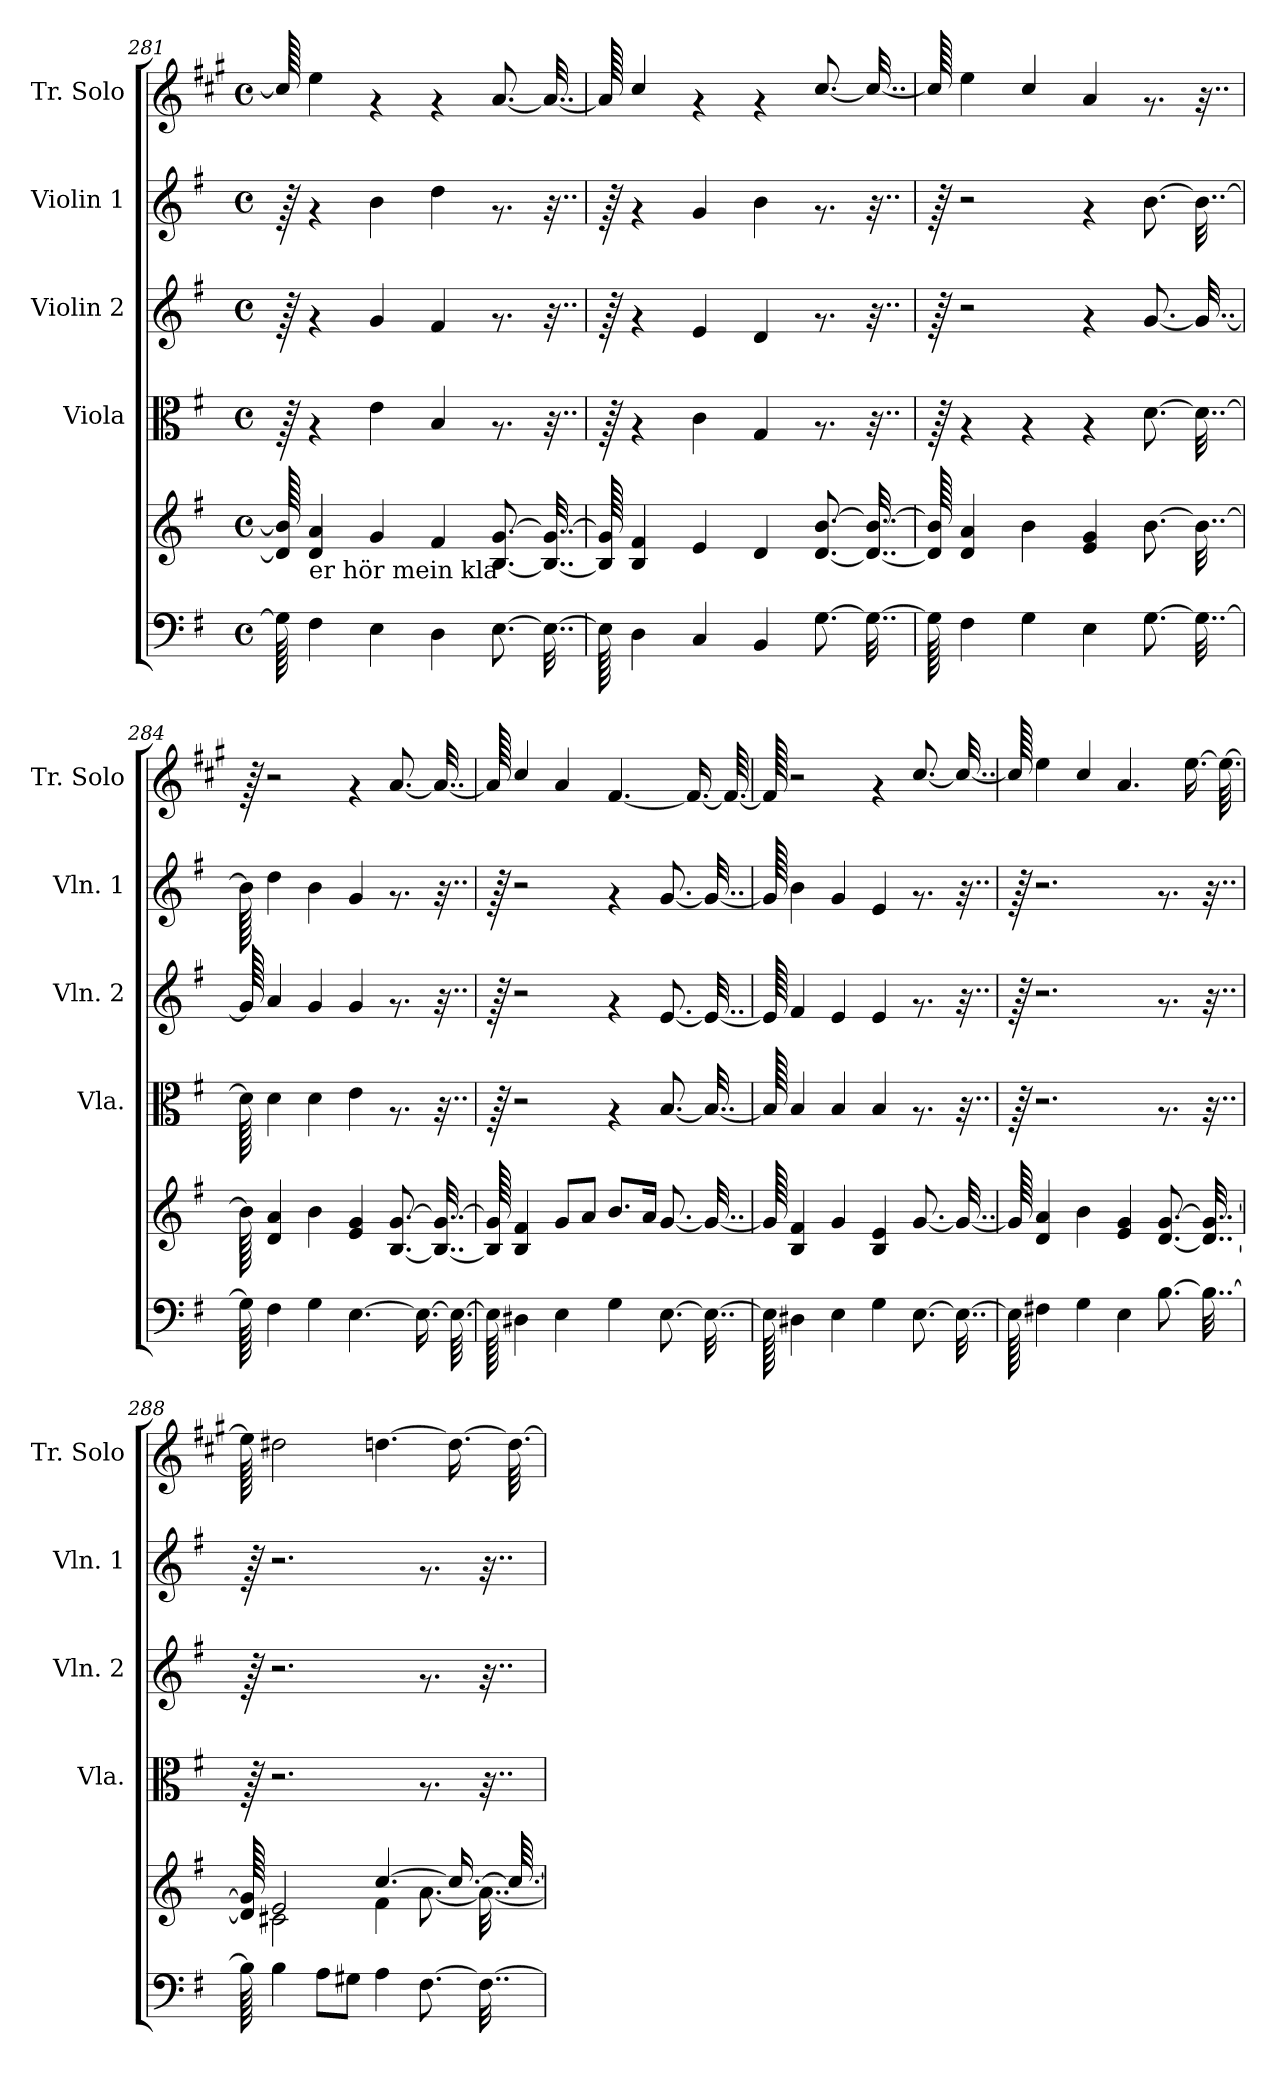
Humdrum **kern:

**kern	**kern	**kern	**kern	**kern	**kern
*part6	*part5	*part4	*part3	*part2	*part1
*staff6	*staff5	*staff4	*staff3	*staff2	*staff1
*	*	*I"Viola	*I"Violin 2	*I"Violin 1	*I"Tr. Solo
*	*	*I'Vla.	*I'Vln. 2	*I'Vln. 1	*I'Tr. Solo
*clefF4	*clefG2	*clefC3	*clefG2	*clefG2	*clefG2
*	*	*	*	*	*ITrd1c2
*k[f#]	*k[f#]	*k[f#]	*k[f#]	*k[f#]	*k[f#]
*G:	*G:	*G:	*G:	*G:	*G:
*M4/4	*M4/4	*M4/4	*M4/4	*M4/4	*M4/4
*met(c)	*met(c)	*met(c)	*met(c)	*met(c)	*met(c)
=281	=281	=281	=281	=281	=281
128G\]	128d/] 128b/]	128rG	128rf	128rf	128b/]
!	!LO:TX:b:t=er hör mein kla	!	!	!	!
4F#\	4d/ 4a/	4rG	4rf	4rf	4dd\
4E\	4g/	4e\	4g/	4b\	4rf
4D\	4f#/	4B/	4f#/	4dd\	4rf
[>8.E\	[<8.B/ [<8.g/	8.rG	8.rf	8.rf	[<8.g/
32..E\_	32..B/_ 32..g/_	32..rG	32..rf	32..rf	32..g/_
=282	=282	=282	=282	=282	=282
128E\]	128B/] 128g/]	128rG	128rf	128rf	128g/]
4D\	4B/ 4f#/	4rG	4rf	4rf	4b/
4C/	4e/	4c\	4e/	4g/	4rf
4BB/	4d/	4G/	4d/	4b\	4rf
[>8.G\	[<8.d/ [<8.b/	8.rG	8.rf	8.rf	[<8.b/
32..G\_	32..d/_ 32..b/_	32..rG	32..rf	32..rf	32..b/_
=283	=283	=283	=283	=283	=283
128G\]	128d/] 128b/]	128rG	128rf	128rf	128b/]
4F#\	4d/ 4a/	4rG	2r	2r	4dd\
4G\	4b\	4rG	.	.	4b/
4E\	4e/ 4g/	4rG	4rf	4rf	4g/
[>8.G\	[>8.b\	[>8.d\	[<8.g/	[>8.b\	8.rf
32..G\_	32..b\_	32..d\_	32..g/_	32..b\_	32..rf
!!LO:LB:g=z
=284	=284	=284	=284	=284	=284
128G\]	128b\]	128d\]	128g/]	128b\]	128rf
4F#\	4d/ 4a/	4d\	4a/	4dd\	2r
4G\	4b\	4d\	4g/	4b\	.
[>4.E\	4e/ 4g/	4e\	4g/	4g/	4rf
.	[<8.B/ [<8.g/	8.rG	8.rf	8.rf	[<8.g/
16.E\_	.	.	.	.	.
.	32..B/_ 32..g/_	32..rG	32..rf	32..rf	32..g/_
64.E\_	.	.	.	.	.
=285	=285	=285	=285	=285	=285
128E\]	128B/] 128g/]	128rG	128rf	128rf	128g/]
4D#X\	4B/ 4f#/	2r	2r	2r	4b/
4E\	8g/L	.	.	.	4g/
.	8a/J	.	.	.	.
4G\	8.b/L	4rG	4rf	4rf	[<4.e/
.	16a/Jk	.	.	.	.
[>8.E\	[<8.g/	[<8.B/	[<8.e/	[<8.g/	.
.	.	.	.	.	16.e/_
32..E\_	32..g/_	32..B/_	32..e/_	32..g/_	.
.	.	.	.	.	64.e/_
=286	=286	=286	=286	=286	=286
128E\]	128g/]	128B/]	128e/]	128g/]	128e/]
4D#X\	4B/ 4f#/	4B/	4f#/	4b\	2r
4E\	4g/	4B/	4e/	4g/	.
4G\	4B/ 4e/	4B/	4e/	4e/	4rf
[>8.E\	[<8.g/	8.rG	8.rf	8.rf	[<8.b/
32..E\_	32..g/_	32..rG	32..rf	32..rf	32..b/_
=287	=287	=287	=287	=287	=287
128E\]	128g/]	128rG	128rf	128rf	128b/]
4F#X\	4d/ 4a/	2.r	2.r	2.r	4dd\
4G\	4b\	.	.	.	4b/
4E\	4e/ 4g/	.	.	.	4.g/
[>8.B\	[<8.d/ [<8.g/	8.rG	8.rf	8.rf	.
.	.	.	.	.	[>16.dd\
32..B\_	32..d/_ 32..g/_	32..rG	32..rf	32..rf	.
.	.	.	.	.	64.dd\_
=288	=288	=288	=288	=288	=288
*	*^	*	*	*	*
128B\]	128d/] 128g/]	128ryy	128rG	128rf	128rf	128dd\]
4B>\	2e/	2c#X\	2.r	2.r	2.r	2cc#X\
8A\L	.	.	.	.	.	.
8G#X\J	.	.	.	.	.	.
4A\	[>4.cc/	4f#\	.	.	.	[>4.ccn\
[>8.F#\	.	[>8.a\	8.rG	8.rf	8.rf	.
.	16.cc/_	.	.	.	.	16.cc\_
32..F#\_	.	32..a\_	32..rG	32..rf	32..rf	.
.	64.cc/_	.	.	.	.	64.cc\_
*	*v	*v	*	*	*	*
=	=	=	=	=	=
*-	*-	*-	*-	*-	*-
